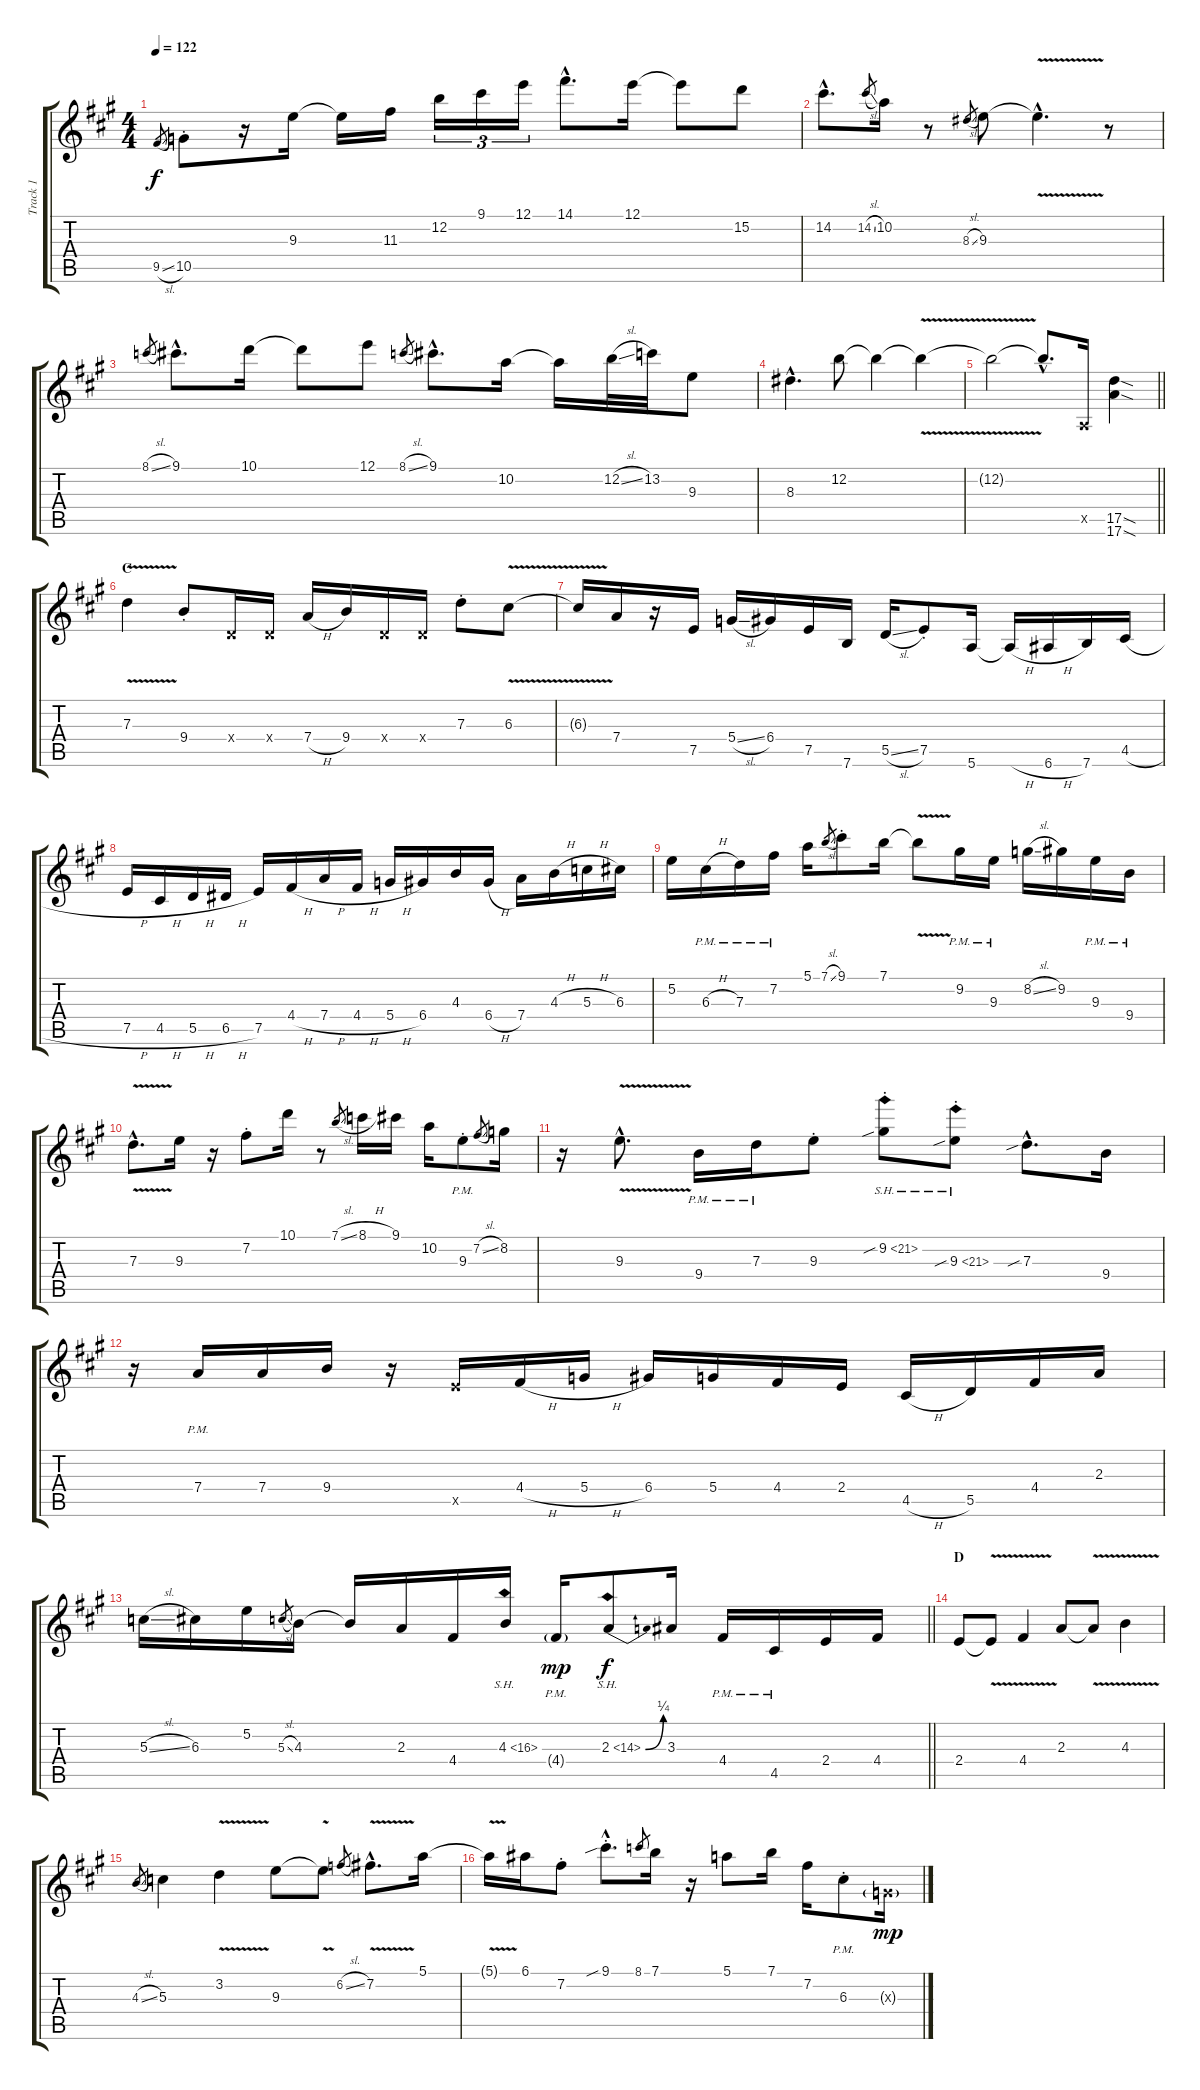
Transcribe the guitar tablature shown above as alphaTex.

\track ("Track 1" "Track 1") {instrument overdrivenguitar}
\staff {score tabs}
\tuning (E4 B3 G3 D3 A2 E2) {hide}
\ts (4 4)
\tempo 122
\clef g2
\ks a
9.5{sl}.8{gr dy f} 10.5{st}.8 r.16 9.3.16 9.3{t}.16 11.3.16 12.2.16{tu (3 2)} 9.1.16{tu (3 2)} 12.1.16{tu (3 2)} 14.1{hac}.8{d} 12.1.16 12.1{t}.8 15.2.8 |
14.2{hac}.8{d} 14.2{sl}.8{gr} 10.2.16 r.8 8.3{sl}.8{gr} 9.3.8 9.3{v hac t}.4{d} r.8 |
8.1{sl}.8{gr} 9.1{hac}.8{d} 10.1.16 10.1{t}.8 12.1.8 8.1{sl}.8{gr} 9.1{hac}.8{d} 10.2.16 10.2{t}.16 12.2{sl}.32 13.2.32 9.3.8 |
8.3{hac}.4{d} 12.2.8 12.2{t}.4 12.2{v t}.4 |
\barLineRight lightlight
12.2{t}.2 12.2{hac t}.8{d} 0.5{x}.16 (17.5{sod} 17.6{sod}).4 |
\section ("" "C")
7.3{v}.4 9.4{st}.8 0.4{x}.16 0.4{x}.16 7.4{h}.16 9.4.16 0.4{x}.16 0.4{x}.16 7.3{st}.8 6.3{v}.8 |
6.3{t}.16 7.4.16 r.16 7.5.16 5.4{sl}.16 6.4.16 7.5.16 7.6.16 5.5{sl}.16 7.5{st}.8 5.6.16 5.6{h t}.16 6.6{h}.16 7.6.16 4.5{h}.16 |
7.5{h}.16 4.5{h}.16 5.5{h}.16 6.5{h}.16 7.5.16 4.4{h}.16 7.4{h}.16 4.4{h}.16 5.4{h}.16 6.4.16 4.3.16 6.4{h}.16 7.4.16 4.3{h}.16 5.3{h}.16 6.3.16 |
5.2.16 6.3{h pm}.16 7.3{pm}.16 7.2{pm}.16 5.1.16 7.1{sl}.8{gr} 9.1{st}.8 7.1.16 7.1{v t}.8 9.2{pm}.16 9.3{pm}.16 8.2{sl}.16 9.2.16 9.3{pm}.16 9.4{pm}.16 |
7.3{v hac}.8{d} 9.3.16 r.16 7.2{st}.8 10.1.16 r.8 7.1{sl}.8{gr} 8.1{h}.16 9.1.16 10.2.16 9.3{pm st}.8 7.2{sl}.8{gr} 8.2.16 |
r.16 9.3{v hac}.8{d} 9.4{pm}.16 7.3{pm}.16 9.3{st}.8 9.2{sh 12 sib st}.8 9.3{sh 12 sib st}.8 7.3{sib hac}.8{d} 9.4.16 |
r.16 7.4{pm}.16 7.4.16 9.4.16 r.16 7.5{x}.16 4.4{h}.16 5.4{h}.16 6.4.16 5.4.16 4.4.16 2.4.16 4.5{h}.16 5.5.16 4.4.16 2.3.16 |
\barLineRight lightlight
5.3{sl}.16 6.3.16 5.2.16 5.3{sl}.8{gr} 4.3.16 4.3{t}.16 2.3.16 4.4.16 4.3{sh 12}.16 4.4{g pm}.16{dy mp} 2.3{be (bend 0 0 60 1) sh 12}.8{dy f} 3.3.16 4.4{pm}.16 4.5{pm}.16 2.4.16 4.4.16 |
\section ("" "D")
2.4.8 2.4{v t}.8 4.4{v}.4 2.3.8 2.3{v t}.8 4.3{v}.4 |
4.3{sl}.8{gr} 5.3.4 3.2{v}.4 9.3.8 9.3{v t}.8 6.2{sl}.8{gr} 7.2{v hac}.8{d} 5.1.16 |
5.1{v t}.16 6.1.16 7.2{st}.8 9.1{sib hac st}.8{d} 8.1.8{gr} 7.1.16 r.16 5.1.8 7.1.16 7.2.16 6.3{pm st}.8 0.3{g x}.16{dy mp}
